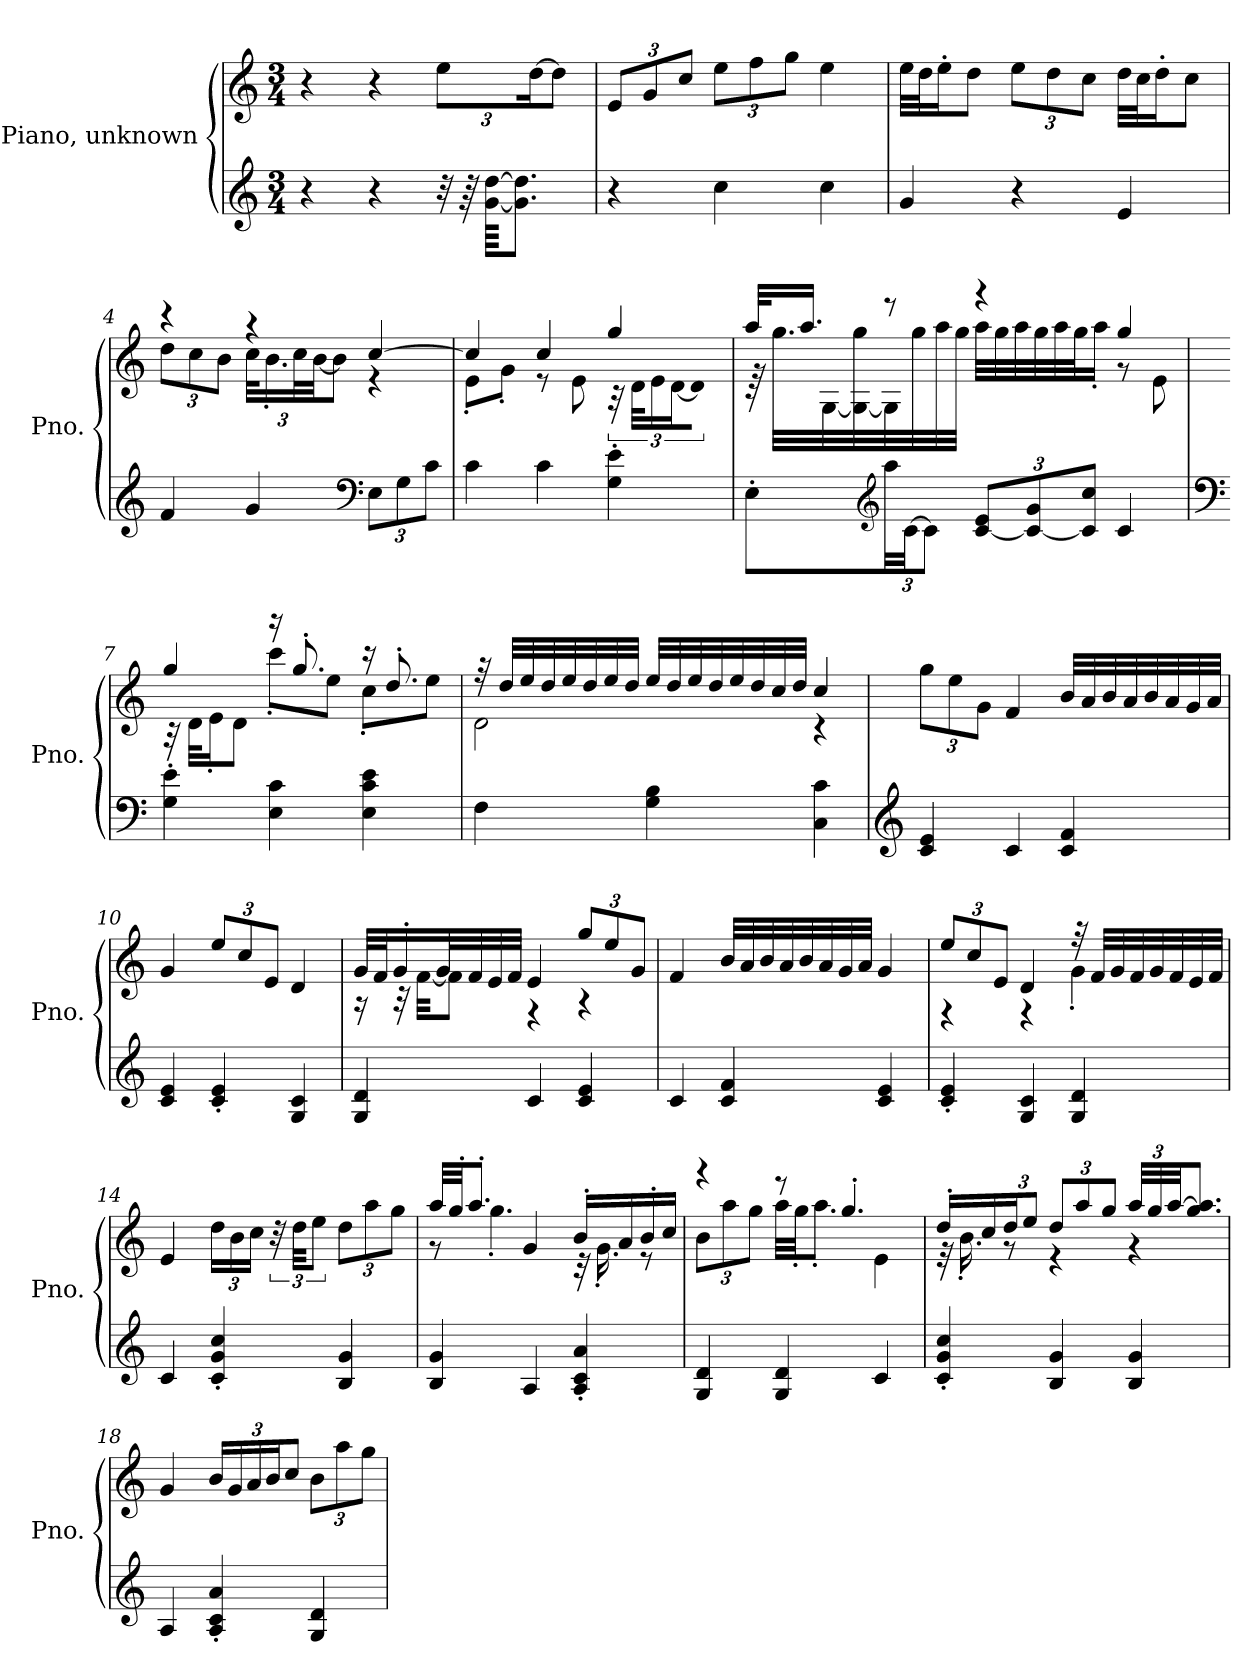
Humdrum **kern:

**kern	**kern
*part1	*part1
*staff2	*staff1
*I"Piano, unknown	*
*I'Pno.	*
*clefG2	*clefG2
*k[]	*k[]
*M3/4	*M3/4
*MM99	*MM99
=1	=1
4r	4r
4r	4r
*	*Xbrackettup
32r	12ee\L
64r	.
[64g\ [64dd\KKKL	.
8.g\] 8.dd\]J	.
.	[24dd\K
.	8dd\J]
=2	=2
4r	12e/L
.	12g/
.	12cc/J
4cc\	12ee\L
.	12ff\
.	12gg\J
4cc\	4ee\
=3	=3
4g/	32ee\LLL
.	32dd\J
.	16ee'\J
.	8dd\J
4r	12ee\L
.	12dd\
.	12cc\J
4e/	32dd\LLL
.	32cc\J
.	16dd'\J
.	8cc\J
=4	=4
*	*^
4f/	4r	12dd\L
.	.	12cc\
.	.	12b\J
4g/	4r	48cc\KLL
.	.	24.b'\
.	.	48cc\L
.	.	[48b\JJ
.	.	8b\J]
*clefF4	*	*
*Xbrackettup	*	*
12E\L	[4cc/	4r
12G\	.	.
12c\J	.	.
!!LO:LB:g=z	!!
=5	=5	=5
4c\	4cc/]	8e'\L
.	.	8g'\J
4c\	4cc/	8r
.	.	8e\
*	*	*brackettup
4G\' 4e\'	4gg/	48r
.	.	48d\KLL
.	.	24e\
.	.	[24d\J
.	.	8d\J]
=6	=6	=6
8E'\L	32aa/KLL	64r
.	.	32.gg\LLL
.	16.aa/JJ	.
.	.	[32G\
.	.	32G\_ 32gg\
*clefG2	*	*
48aa\LL	8r	32G\]
[48c\JJ	.	.
.	.	32gg\
12c\J]	.	.
.	.	32aa\
.	.	32gg\JJJ
[12c/ 12e/L	4r	32aa\LLL
.	.	32gg\
.	.	32aa\
12c/_ 12g/	.	.
.	.	32gg\
.	.	32aa\
.	.	32gg\J
12c/] 12cc/J	.	.
.	.	16aa'\JJ
4c/	4gg/	8r
.	.	8e\
=7	=7	=7
*clefF4	*	*
4G\' 4e\'	4gg/	32r
.	.	32d\KLL
.	.	16e'\J
.	.	8d\J
4E\ 4c\	16r	8ccc'\L
.	8.gg'/	.
.	.	8ee\J
4E\ 4c\ 4e\	16r	8cc'\L
.	8.dd'/	.
.	.	8ee\J
!!LO:LB:g=z	!!
=8	=8	=8
4F\	32r	2d\
.	32dd/LLL	.
.	32ee/	.
.	32dd/	.
.	32ee/	.
.	32dd/	.
.	32ee/	.
.	32dd/JJJ	.
4G\ 4B\	32ee/LLL	.
.	32dd/	.
.	32ee/	.
.	32dd/	.
.	32ee/	.
.	32dd/	.
.	32cc/	.
.	32dd/JJJ	.
4C\ 4c\	4cc/	4r
*	*v	*v
=9	=9
*clefG2	*
*	*Xbrackettup
4c/ 4e/	12gg\L
.	12ee\
.	12g\J
4c/	4f/
4c/ 4f/	32b/LLL
.	32a/
.	32b/
.	32a/
.	32b/
.	32a/
.	32g/
.	32a/JJJ
=10	=10
4c/ 4e/	4g/
4c/' 4e/'	12ee/L
.	12cc/
.	12e/J
4G/ 4c/	4d/
!!LO:LB:g=z
=11	=11
*	*^
4G/ 4d/	32g/LLL	16r
.	32f/J	.
.	16g'/	32r
.	.	[32f\KKL
.	32g/L	8f\J]
.	32f/	.
.	32e/	.
.	32f/JJJ	.
4c/	4e/	4r
4c/ 4e/	12gg/L	4r
.	12ee/	.
.	12g/J	.
*	*v	*v
=12	=12
4c/	4f/
4c/ 4f/	32b/LLL
.	32a/
.	32b/
.	32a/
.	32b/
.	32a/
.	32g/
.	32a/JJJ
4c/ 4e/	4g/
=13	=13
*	*^
4c/' 4e/'	12ee/L	4r
.	12cc/	.
.	12e/J	.
4G/ 4c/	4d/	4r
4G/ 4d/	32r	4g'\
.	32f/LLL	.
.	32g/	.
.	32f/	.
.	32g/	.
.	32f/	.
.	32e/	.
.	32f/JJJ	.
*	*v	*v
!!LO:LB:g=z
=14	=14
4c/	4e/
4c/' 4g/' 4cc/'	24dd\LL
.	24b\
.	24cc\JJ
*	*brackettup
.	48r
.	48dd\KKL
.	12ee\J
*	*Xbrackettup
4B/ 4g/	12dd\L
.	12aa\
.	12gg\J
=15	=15
*	*^
4B/ 4g/	32aa/LLL	8r
.	32gg'/JJ	.
.	8.aa'/J	.
.	.	4.gg'\
4A/	4g/	.
4A/' 4c/' 4a/'	16b'/LL	32r
.	.	16.g'\
.	16a/	.
.	16b'/	8r
.	16cc/JJ	.
=16	=16	=16
4G/ 4d/	4r	12b\L
.	.	12aa\
.	.	12gg\J
4G/ 4d/	8r	32aa\LLL
.	.	32gg'\JJ
.	.	8.aa'\J
.	4.gg'/	.
4c/	.	4e\
!!LO:LB:g=z	!!
=17	=17	=17
4c/' 4g/' 4cc/'	16dd'/LL	32r
.	.	16.b'\
.	16cc/	.
.	24dd/J	8r
.	12ee/J	.
4B/ 4g/	12dd/L	4r
.	12aa/	.
.	12gg/J	.
4B/ 4g/	48aa/LLL	4r
.	48gg/	.
.	[48aa/JJ	.
.	8.gg/ 8.aa/]J	.
*	*v	*v
=18	=18
4A/	4g/
4A/' 4c/' 4a/'	24b/LL
.	24g/
.	24a/
.	24b/J
.	12cc/J
4G/ 4d/	12b\L
.	12aa\
.	12gg\J
=	=
*-	*-
